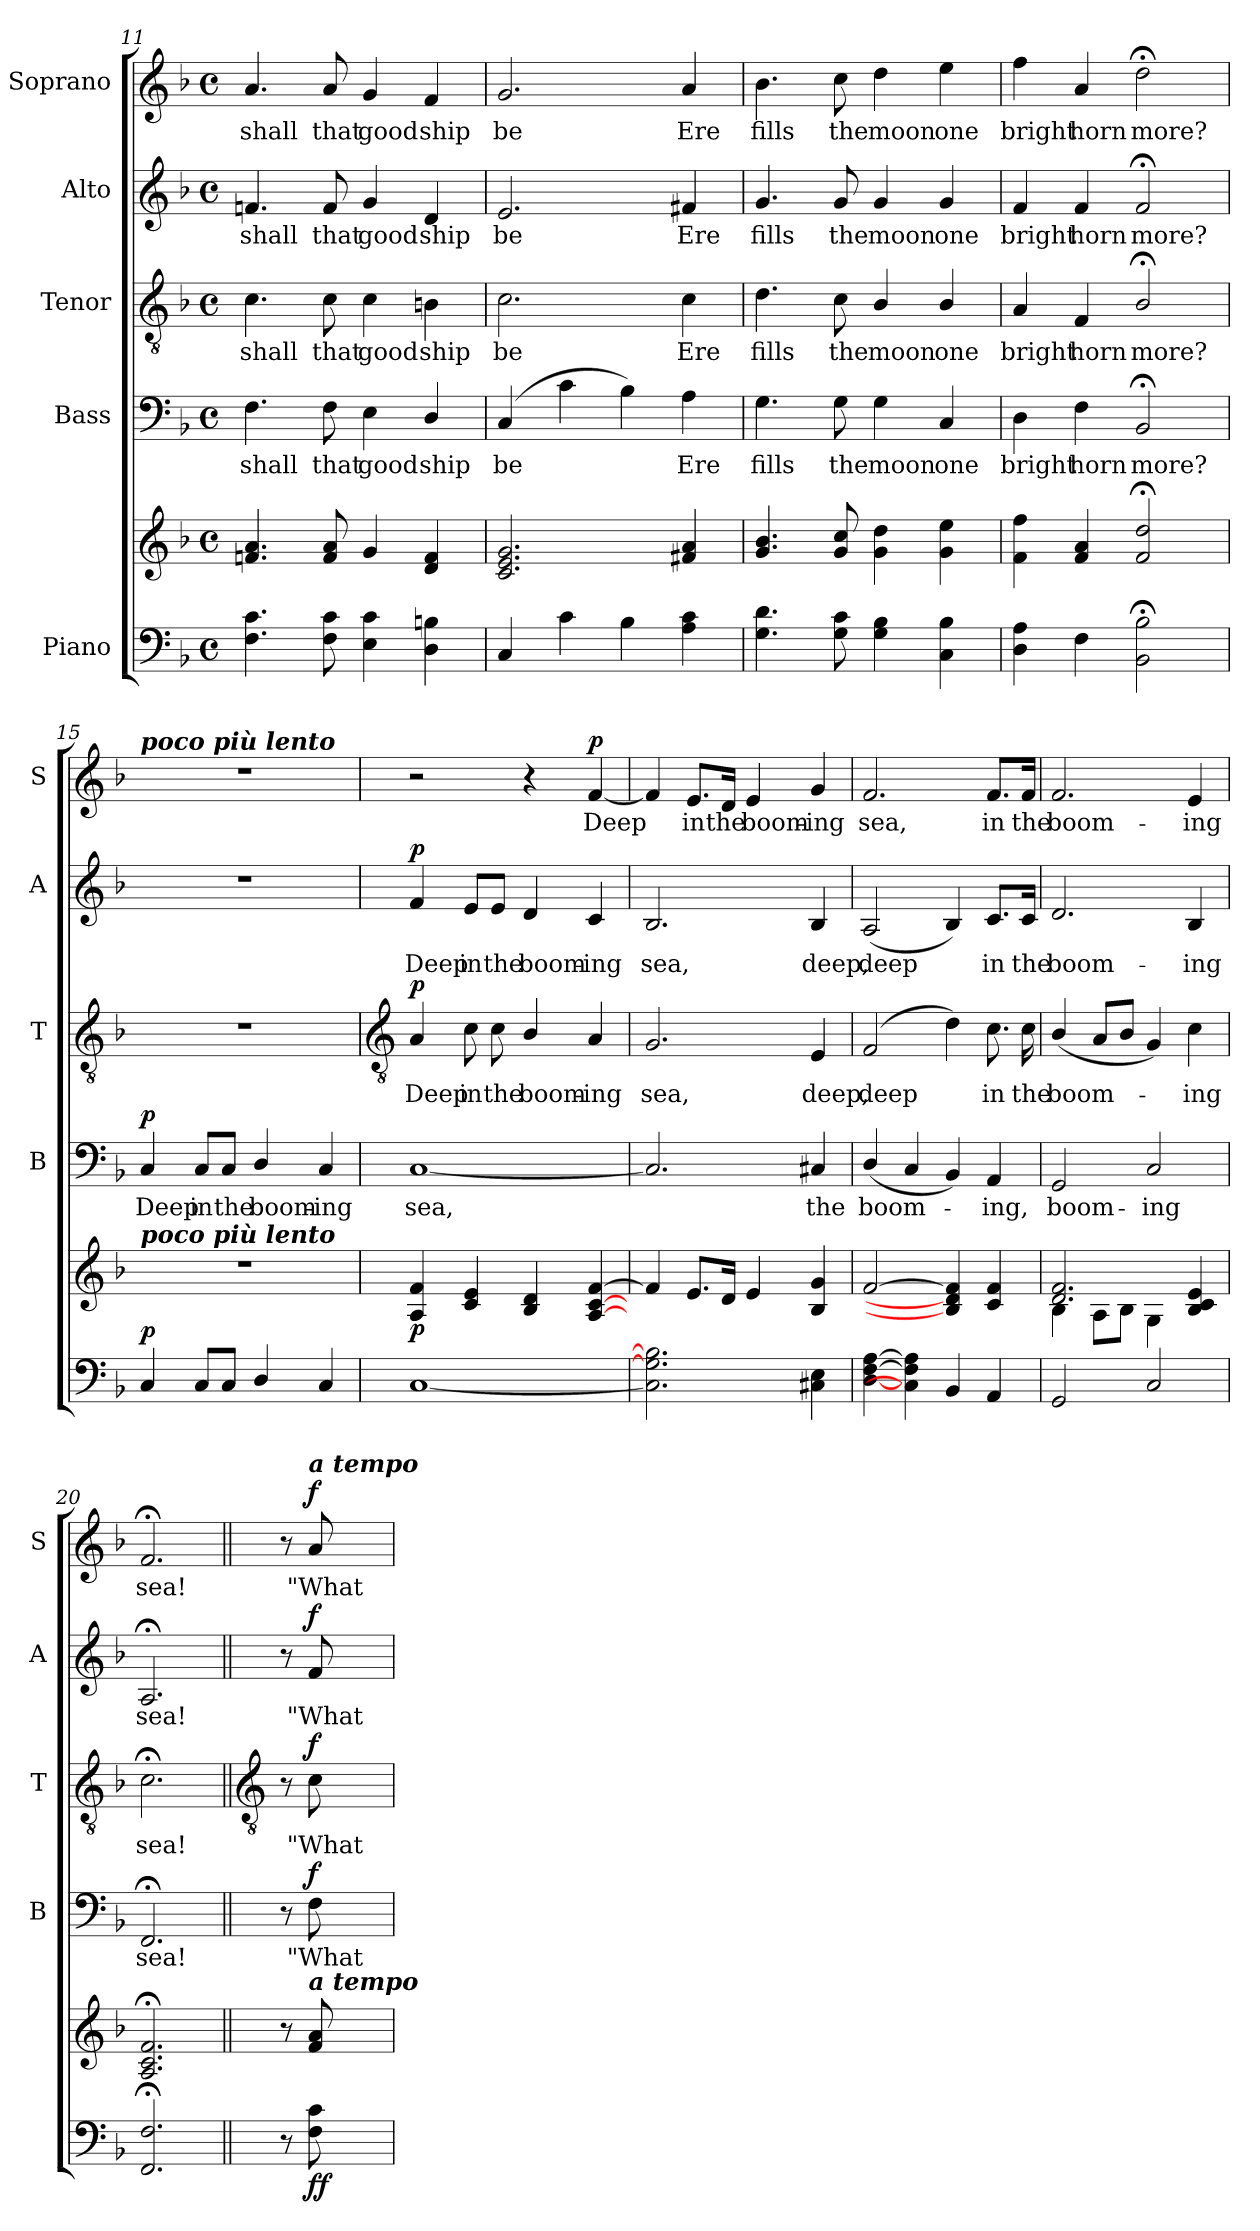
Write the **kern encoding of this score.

**kern	**kern	**dynam	**kern	**text	**dynam	**kern	**text	**dynam	**kern	**text	**dynam	**kern	**text	**dynam
*part5	*part5	*part5	*part4	*part4	*part4	*part3	*part3	*part3	*part2	*part2	*part2	*part1	*part1	*part1
*staff6	*staff5	*staff5/6	*staff4	*staff4	*staff4	*staff3	*staff3	*staff3	*staff2	*staff2	*staff2	*staff1	*staff1	*staff1
*I"Piano	*	*	*I"Bass	*	*	*I"Tenor	*	*	*I"Alto	*	*	*I"Soprano	*	*
*	*	*	*I'B	*	*	*I'T	*	*	*I'A	*	*	*I'S	*	*
!!LO:LB:g=z
*clefF4	*clefG2	*	*clefF4	*	*	*clefGv2	*	*	*clefG2	*	*	*clefG2	*	*
*k[b-]	*k[b-]	*	*k[b-]	*	*	*k[b-]	*	*	*k[b-]	*	*	*k[b-]	*	*
*F:	*F:	*	*F:	*	*	*F:	*	*	*F:	*	*	*F:	*	*
*M4/4	*M4/4	*	*M4/4	*	*	*M4/4	*	*	*M4/4	*	*	*M4/4	*	*
*met(c)	*met(c)	*	*met(c)	*	*	*met(c)	*	*	*met(c)	*	*	*met(c)	*	*
=11	=11	=11	=11	=11	=11	=11	=11	=11	=11	=11	=11	=11	=11	=11
!	!	!	!	!LO:LY:b	!	!	!LO:LY:b	!	!	!LO:LY:b	!	!	!LO:LY:b	!
4.F 4.c	4.fn 4.a	.	4.F	shall	.	4.c	shall	.	4.fn	shall	.	4.a	shall	.
!	!	!	!	!LO:LY:b	!	!	!LO:LY:b	!	!	!LO:LY:b	!	!	!LO:LY:b	!
8F 8c	8f 8a	.	8F	that	.	8c	that	.	8f	that	.	8a	that	.
!	!	!	!	!LO:LY:b	!	!	!LO:LY:b	!	!	!LO:LY:b	!	!	!LO:LY:b	!
4E 4c	4g	.	4E	good	.	4c	good	.	4g	good	.	4g	good	.
!	!	!	!	!LO:LY:b	!	!	!LO:LY:b	!	!	!LO:LY:b	!	!	!LO:LY:b	!
4D 4Bn	4d 4f	.	4D/	ship	.	4Bn	ship	.	4d	ship	.	4f	ship	.
=12	=12	=12	=12	=12	=12	=12	=12	=12	=12	=12	=12	=12	=12	=12
!	!	!	!	!LO:LY:b	!	!	!LO:LY:b	!	!	!LO:LY:b	!	!	!LO:LY:b	!
4C	2.c 2.e 2.g	.	(<4C	be	.	2.c	be	.	2.e	be	.	2.g	be	.
4c	.	.	4c	.	.	.	.	.	.	.	.	.	.	.
4B-	.	.	4B-)	.	.	.	.	.	.	.	.	.	.	.
!	!	!	!	!LO:LY:b	!	!	!LO:LY:b	!	!	!LO:LY:b	!	!	!LO:LY:b	!
4A 4c	4f#X 4a	.	4A	Ere	.	4c	Ere	.	4f#X	Ere	.	4a	Ere	.
=13	=13	=13	=13	=13	=13	=13	=13	=13	=13	=13	=13	=13	=13	=13
!	!	!	!	!LO:LY:b	!	!	!LO:LY:b	!	!	!LO:LY:b	!	!	!LO:LY:b	!
4.G 4.d	4.g 4.b-	.	4.G	fills	.	4.d	fills	.	4.g	fills	.	4.b-	fills	.
!	!	!	!	!LO:LY:b	!	!	!LO:LY:b	!	!	!LO:LY:b	!	!	!LO:LY:b	!
8G 8c	8g 8cc	.	8G	the	.	8c	the	.	8g	the	.	8cc	the	.
!	!	!	!	!LO:LY:b	!	!	!LO:LY:b	!	!	!LO:LY:b	!	!	!LO:LY:b	!
4G 4B-	4g 4dd	.	4G	moon	.	4B-/	moon	.	4g	moon	.	4dd	moon	.
!	!	!	!	!LO:LY:b	!	!	!LO:LY:b	!	!	!LO:LY:b	!	!	!LO:LY:b	!
4C 4B-	4g 4ee	.	4C	one	.	4B-/	one	.	4g	one	.	4ee	one	.
=14	=14	=14	=14	=14	=14	=14	=14	=14	=14	=14	=14	=14	=14	=14
!	!	!	!	!LO:LY:b	!	!	!LO:LY:b	!	!	!LO:LY:b	!	!	!LO:LY:b	!
4D 4A	4f 4ff	.	4D	bright	.	4A	bright	.	4f	bright	.	4ff	bright	.
!	!	!	!	!LO:LY:b	!	!	!LO:LY:b	!	!	!LO:LY:b	!	!	!LO:LY:b	!
4F	4f 4a	.	4F	horn	.	4F	horn	.	4f	horn	.	4a	horn	.
!	!	!	!	!LO:LY:b	!	!	!LO:LY:b	!	!	!LO:LY:b	!	!	!LO:LY:b	!
2BB-;< 2B-;<	2f;< 2dd;<	.	2BB-;<	more?	.	2B-;</	more?	.	2f;<	more?	.	2dd;<	more?	.
=15	=15	=15	=15	=15	=15	=15	=15	=15	=15	=15	=15	=15	=15	=15
!	!	!	!	!	!	!	!	!	!	!	!	!LO:TX:a:Bi:t=poco più lento	!	!
!	!LO:TX:a:Bi:t=poco più lento	!	!	!	!	!	!	!	!	!	!	!	!	!
!	!	!LO:DY:a=2	!	!LO:LY:b	!LO:DY:b	!	!	!	!	!	!	!	!	!
4C	1r	p	4C	Deep	p	1r	.	.	1r	.	.	1r	.	.
!	!	!	!	!LO:LY:b	!	!	!	!	!	!	!	!	!	!
8CL	.	.	8C/L	in	.	.	.	.	.	.	.	.	.	.
!	!	!	!	!LO:LY:b	!	!	!	!	!	!	!	!	!	!
8CJ	.	.	8C/J	the	.	.	.	.	.	.	.	.	.	.
!	!	!	!	!LO:LY:b	!	!	!	!	!	!	!	!	!	!
4D/	.	.	4D/	boom-	.	.	.	.	.	.	.	.	.	.
!	!	!	!	!LO:LY:b	!	!	!	!	!	!	!	!	!	!
4C	.	.	4C	-ing	.	.	.	.	.	.	.	.	.	.
!!LO:LB:g=z
=16	=16	=16	=16	=16	=16	=16	=16	=16	=16	=16	=16	=16	=16	=16
*	*	*	*	*	*	*clefGv2	*	*	*	*	*	*	*	*
*	*^	*	*	*	*	*	*	*	*	*	*	*	*	*
!	!	!	!LO:DY:b	!	!LO:LY:b	!	!	!LO:LY:b	!LO:DY:b	!	!LO:LY:b	!LO:DY:b	!	!	!
[1C	4A/ 4f/	1ryy	p	[1C	sea,	.	4A	Deep	p	4f	Deep	p	2r	.	.
!	!	!	!	!	!	!	!	!LO:LY:b	!	!	!LO:LY:b	!	!	!	!
.	4c/ 4e/	.	.	.	.	.	8c	in	.	8e/L	in	.	.	.	.
!	!	!	!	!	!	!	!	!LO:LY:b	!	!	!LO:LY:b	!	!	!	!
.	.	.	.	.	.	.	8c	the	.	8e/J	the	.	.	.	.
!	!	!	!	!	!	!	!	!LO:LY:b	!	!	!LO:LY:b	!	!	!	!
.	4B-/ 4d/	.	.	.	.	.	4B-/	boom-	.	4d	boom-	.	4r	.	.
!	!	!	!	!	!	!	!	!LO:LY:b	!	!	!LO:LY:b	!	!	!LO:LY:b	!LO:DY:b
.	[4A/ [4c/ [4f/	.	.	.	.	.	4A	-ing	.	4c	-ing	.	[4f	Deep	p
=17	=17	=17	=17	=17	=17	=17	=17	=17	=17	=17	=17	=17	=17	=17	=17
!	!	!	!	!	!	!	!	!LO:LY:b	!	!	!LO:LY:b	!	!	!	!
2.C] 2.G] 2.B-]	4f/]	1ryy	.	2.C]	.	.	2.G	sea,	.	2.B-	sea,	.	4f]	.	.
!	!	!	!	!	!	!	!	!	!	!	!	!	!	!LO:LY:b	!
.	8.e/L	.	.	.	.	.	.	.	.	.	.	.	8.e/L	in	.
!	!	!	!	!	!	!	!	!	!	!	!	!	!	!LO:LY:b	!
.	16d/J	.	.	.	.	.	.	.	.	.	.	.	16d/Jk	the	.
!	!	!	!	!	!	!	!	!	!	!	!	!	!	!LO:LY:b	!
.	4e/	.	.	.	.	.	.	.	.	.	.	.	4e	boom-	.
!	!	!	!	!	!LO:LY:b	!	!	!LO:LY:b	!	!	!LO:LY:b	!	!	!LO:LY:b	!
4C#X 4E	4B-/ 4g/	.	.	4C#X	the	.	4E	deep,	.	4B-	deep,	.	4g	-ing	.
=18	=18	=18	=18	=18	=18	=18	=18	=18	=18	=18	=18	=18	=18	=18	=18
!	!	!	!	!	!LO:LY:b	!	!	!LO:LY:b	!	!	!LO:LY:b	!	!	!LO:LY:b	!
[4D\ [4F\ [4A\	[2f/	1ryy	.	(<4D/	boom-	.	(<2F	deep	.	(<2A	deep	.	2.f	sea,	.
4C] 4F] 4A]	.	.	.	4C	.	.	.	.	.	.	.	.	.	.	.
4BB-	4B-/] 4d/] 4f/]	.	.	4BB-)	.	.	4d)	.	.	4B-)	.	.	.	.	.
!	!	!	!	!	!LO:LY:b	!	!	!LO:LY:b	!	!	!LO:LY:b	!	!	!LO:LY:b	!
4AA	4c/ 4f/	.	.	4AA	ing,	.	8.c	in	.	8.c/L	in	.	8.f/L	in	.
!	!	!	!	!	!	!	!	!LO:LY:b	!	!	!LO:LY:b	!	!	!LO:LY:b	!
.	.	.	.	.	.	.	16c	the	.	16c/Jk	the	.	16f/Jk	the	.
=19	=19	=19	=19	=19	=19	=19	=19	=19	=19	=19	=19	=19	=19	=19	=19
!	!	!	!	!	!LO:LY:b	!	!	!LO:LY:b	!	!	!LO:LY:b	!	!	!LO:LY:b	!
2GG	2.d/ 2.f/	4B-\	.	2GG	boom-	.	(<4B-/	boom-	.	2.d	boom-	.	2.f	boom-	.
.	.	8A\L	.	.	.	.	8AL	.	.	.	.	.	.	.	.
.	.	8B-\J	.	.	.	.	8B-J	.	.	.	.	.	.	.	.
!	!	!	!	!	!LO:LY:b	!	!	!	!	!	!	!	!	!	!
2C	.	4G\	.	2C	-ing	.	4G)	.	.	.	.	.	.	.	.
!	!	!	!	!	!	!	!	!LO:LY:b	!	!	!LO:LY:b	!	!	!LO:LY:b	!
.	4B-/ 4c/ 4e/	4ryy	.	.	.	.	4c	ing	.	4B-	-ing	.	4e	-ing	.
=20	=20	=20	=20	=20	=20	=20	=20	=20	=20	=20	=20	=20	=20	=20	=20
!	!	!	!	!	!LO:LY:b	!	!	!LO:LY:b	!	!	!LO:LY:b	!	!	!LO:LY:b	!
2.FF; 2.F;	2.A/;< 2.c/;< 2.f/;<	2.ryy	.	2.FF;<	sea!	.	2.c;<	sea!	.	2.A;<	sea!	.	2.f;<	sea!	.
*	*v	*v	*	*	*	*	*	*	*	*	*	*	*	*	*
!!LO:LB:g=z
=21||	=21||	=21||	=21||	=21||	=21||	=21||	=21||	=21||	=21||	=21||	=21||	=21||	=21||	=21||
*	*	*	*	*	*	*clefGv2	*	*	*	*	*	*	*	*
8r	8r	.	8r	.	.	8r	.	.	8r	.	.	8r	.	.
!	!	!	!	!	!	!	!	!	!	!	!	!LO:TX:a:Bi:t=a tempo	!	!
!	!LO:TX:a:Bi:t=a tempo	!	!	!	!	!	!	!	!	!	!	!	!	!
!	!	!LO:DY:b=2	!	!LO:LY:b	!	!	!LO:LY:b	!	!	!LO:LY:b	!	!	!LO:LY:b	!
!	!	!LO:DY:n=1:b	!	!	!LO:DY:b	!	!	!LO:DY:b	!	!	!LO:DY:b	!	!	!LO:DY:b
8F\ 8c\	8f 8a	f f	8F	"What	f	8c	"What	f	8f	"What	f	8a	"What	f
=	=	=	=	=	=	=	=	=	=	=	=	=	=	=
*-	*-	*-	*-	*-	*-	*-	*-	*-	*-	*-	*-	*-	*-	*-
